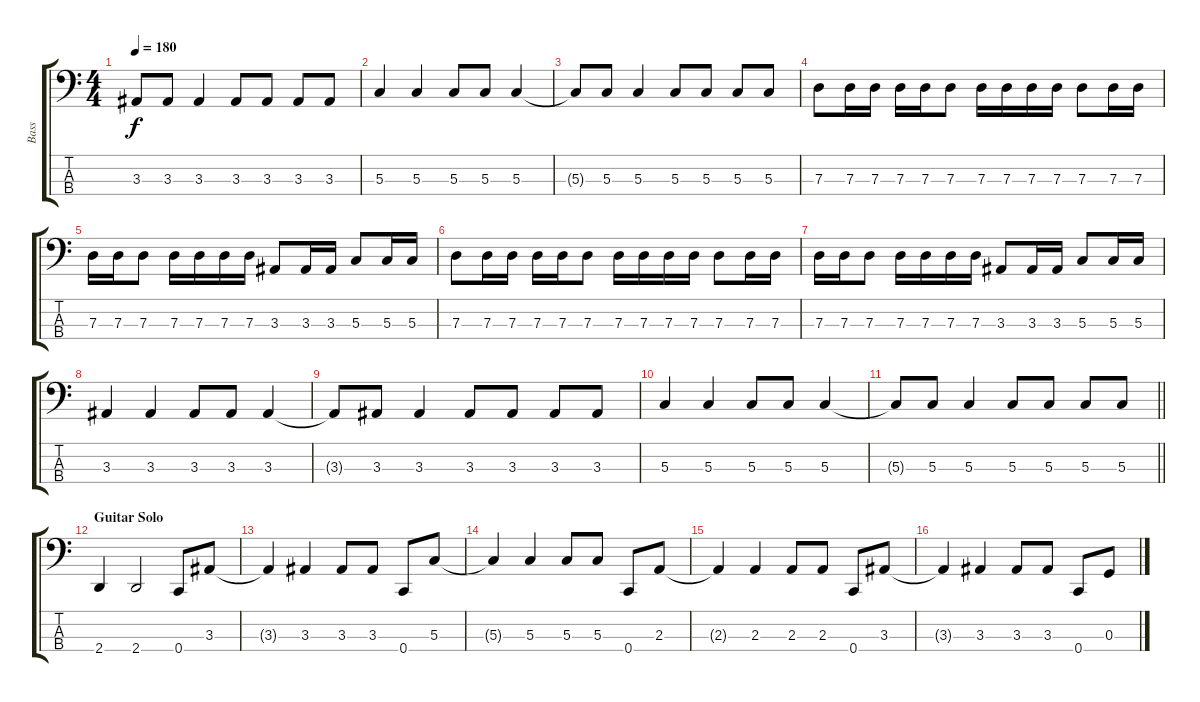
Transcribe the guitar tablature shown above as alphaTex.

\track ("Bass" "Bass") {instrument electricbasspick}
\staff {score tabs}
\tuning (F2 C2 G1 C1) {hide}
\ts (4 4)
\tempo 180
\clef f4
\ks c
3.3{t}.8{dy f} 3.3.8 3.3.4 3.3.8 3.3.8 3.3.8 3.3.8 |
5.3.4 5.3.4 5.3.8 5.3.8 5.3.4 |
5.3{t}.8 5.3.8 5.3.4 5.3.8 5.3.8 5.3.8 5.3.8 |
7.3.8 7.3.16 7.3.16 7.3.16 7.3.16 7.3.8 7.3.16 7.3.16 7.3.16 7.3.16 7.3.8 7.3.16 7.3.16 |
7.3.16 7.3.16 7.3.8 7.3.16 7.3.16 7.3.16 7.3.16 3.3.8 3.3.16 3.3.16 5.3.8 5.3.16 5.3.16 |
7.3.8 7.3.16 7.3.16 7.3.16 7.3.16 7.3.8 7.3.16 7.3.16 7.3.16 7.3.16 7.3.8 7.3.16 7.3.16 |
7.3.16 7.3.16 7.3.8 7.3.16 7.3.16 7.3.16 7.3.16 3.3.8 3.3.16 3.3.16 5.3.8 5.3.16 5.3.16 |
3.3.4 3.3.4 3.3.8 3.3.8 3.3.4 |
3.3{t}.8 3.3.8 3.3.4 3.3.8 3.3.8 3.3.8 3.3.8 |
5.3.4 5.3.4 5.3.8 5.3.8 5.3.4 |
\barLineRight lightlight
5.3{t}.8 5.3.8 5.3.4 5.3.8 5.3.8 5.3.8 5.3.8 |
\section ("" "Guitar Solo")
2.4.4 2.4.2 0.4.8 3.3.8 |
3.3{t}.4 3.3.4 3.3.8 3.3.8 0.4.8 5.3.8 |
5.3{t}.4 5.3.4 5.3.8 5.3.8 0.4.8 2.3.8 |
2.3{t}.4 2.3.4 2.3.8 2.3.8 0.4.8 3.3.8 |
3.3{t}.4 3.3.4 3.3.8 3.3.8 0.4.8 0.3.8
